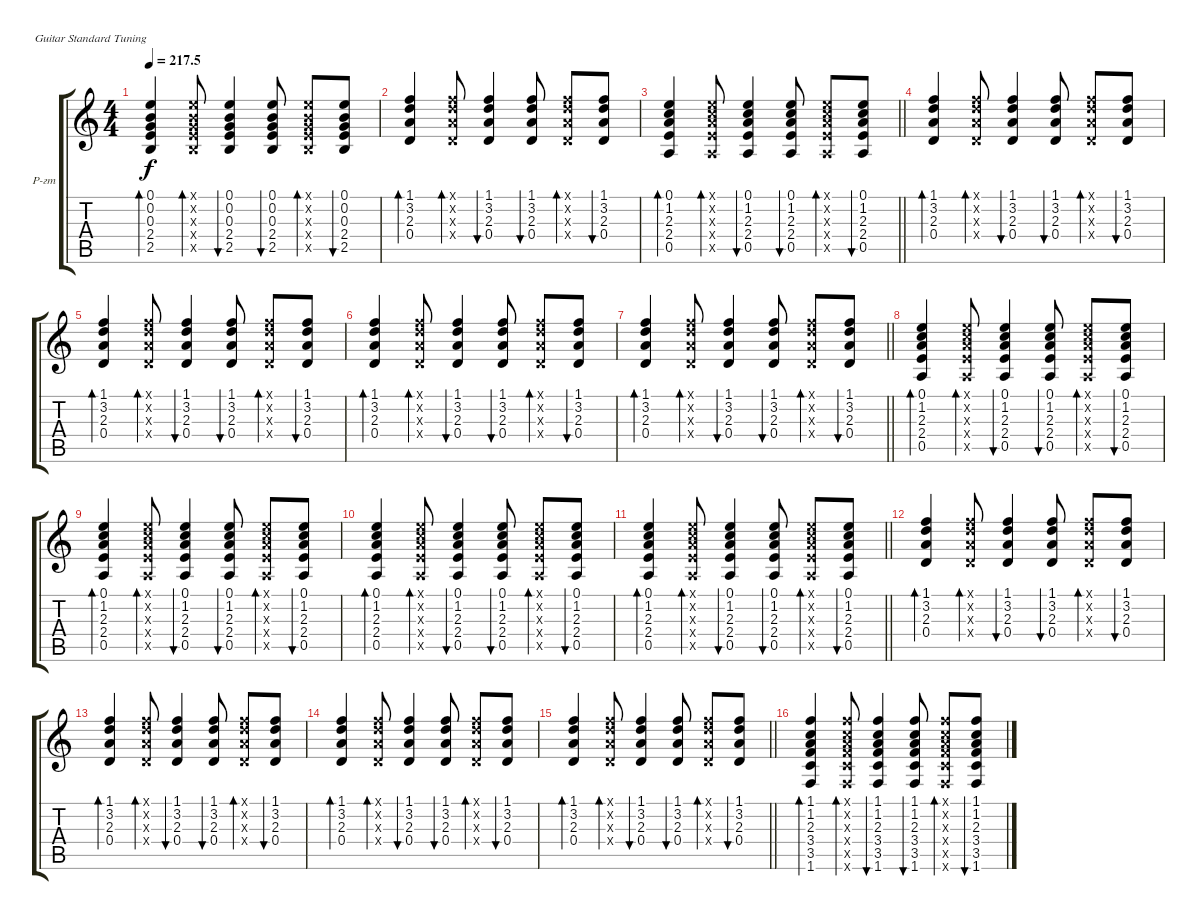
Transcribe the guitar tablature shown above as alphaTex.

\bracketExtendMode groupsimilarinstruments
\firstSystemTrackNameOrientation horizontal
\otherSystemsTrackNameOrientation horizontal
\track ("Гитара III" "Р-гт") {instrument acousticguitarsteel}
\staff {score tabs}
\tuning (E4 B3 G3 D3 A2 E2)
\ts (4 4)
\tempo
217.5
\accidentals auto
\clef g2
\ottava regular
\simile none
\ks c
(0.1 0.2 0.3 2.4 2.5).4{bd 60 dy f} (0.1{x} 0.2{x} 0.3{x} 2.4{x} 2.5{x}).8{bd 60} (0.1 0.2 0.3 2.4 2.5).4{bu 60} (0.1 0.2 0.3 2.4 2.5).8{bu 60} (0.1{x} 0.2{x} 0.3{x} 2.4{x} 2.5{x}).8{bd 60} (0.1 0.2 0.3 2.4 2.5).8{bu 60} |
(1.1 3.2 2.3 0.4).4{bd 60} (1.1{x} 3.2{x} 2.3{x} 0.4{x}).8{bd 60} (1.1 3.2 2.3 0.4).4{bu 60} (1.1 3.2 2.3 0.4).8{bu 60} (1.1{x} 3.2{x} 2.3{x} 0.4{x}).8{bd 60} (1.1 3.2 2.3 0.4).8{bu 60} |
\barLineRight lightlight
(0.1 1.2 2.3 2.4 0.5).4{bd 60} (0.1{x} 1.2{x} 2.3{x} 2.4{x} 0.5{x}).8{bd 60} (0.1 1.2 2.3 2.4 0.5).4{bu 60} (0.1 1.2 2.3 2.4 0.5).8{bu 60} (0.1{x} 1.2{x} 2.3{x} 2.4{x} 0.5{x}).8{bd 60} (0.1 1.2 2.3 2.4 0.5).8{bu 60} |
(1.1 3.2 2.3 0.4).4{bd 60} (1.1{x} 3.2{x} 2.3{x} 0.4{x}).8{bd 60} (1.1 3.2 2.3 0.4).4{bu 60} (1.1 3.2 2.3 0.4).8{bu 60} (1.1{x} 3.2{x} 2.3{x} 0.4{x}).8{bd 60} (1.1 3.2 2.3 0.4).8{bu 60} |
(1.1 3.2 2.3 0.4).4{bd 60} (1.1{x} 3.2{x} 2.3{x} 0.4{x}).8{bd 60} (1.1 3.2 2.3 0.4).4{bu 60} (1.1 3.2 2.3 0.4).8{bu 60} (1.1{x} 3.2{x} 2.3{x} 0.4{x}).8{bd 60} (1.1 3.2 2.3 0.4).8{bu 60} |
(1.1 3.2 2.3 0.4).4{bd 60} (1.1{x} 3.2{x} 2.3{x} 0.4{x}).8{bd 60} (1.1 3.2 2.3 0.4).4{bu 60} (1.1 3.2 2.3 0.4).8{bu 60} (1.1{x} 3.2{x} 2.3{x} 0.4{x}).8{bd 60} (1.1 3.2 2.3 0.4).8{bu 60} |
\barLineRight lightlight
(1.1 3.2 2.3 0.4).4{bd 60} (1.1{x} 3.2{x} 2.3{x} 0.4{x}).8{bd 60} (1.1 3.2 2.3 0.4).4{bu 60} (1.1 3.2 2.3 0.4).8{bu 60} (1.1{x} 3.2{x} 2.3{x} 0.4{x}).8{bd 60} (1.1 3.2 2.3 0.4).8{bu 60} |
(0.1 1.2 2.3 2.4 0.5).4{bd 60} (0.1{x} 1.2{x} 2.3{x} 2.4{x} 0.5{x}).8{bd 60} (0.1 1.2 2.3 2.4 0.5).4{bu 60} (0.1 1.2 2.3 2.4 0.5).8{bu 60} (0.1{x} 1.2{x} 2.3{x} 2.4{x} 0.5{x}).8{bd 60} (0.1 1.2 2.3 2.4 0.5).8{bu 60} |
(0.1 1.2 2.3 2.4 0.5).4{bd 60} (0.1{x} 1.2{x} 2.3{x} 2.4{x} 0.5{x}).8{bd 60} (0.1 1.2 2.3 2.4 0.5).4{bu 60} (0.1 1.2 2.3 2.4 0.5).8{bu 60} (0.1{x} 1.2{x} 2.3{x} 2.4{x} 0.5{x}).8{bd 60} (0.1 1.2 2.3 2.4 0.5).8{bu 60} |
(0.1 1.2 2.3 2.4 0.5).4{bd 60} (0.1{x} 1.2{x} 2.3{x} 2.4{x} 0.5{x}).8{bd 60} (0.1 1.2 2.3 2.4 0.5).4{bu 60} (0.1 1.2 2.3 2.4 0.5).8{bu 60} (0.1{x} 1.2{x} 2.3{x} 2.4{x} 0.5{x}).8{bd 60} (0.1 1.2 2.3 2.4 0.5).8{bu 60} |
\barLineRight lightlight
(0.1 1.2 2.3 2.4 0.5).4{bd 60} (0.1{x} 1.2{x} 2.3{x} 2.4{x} 0.5{x}).8{bd 60} (0.1 1.2 2.3 2.4 0.5).4{bu 60} (0.1 1.2 2.3 2.4 0.5).8{bu 60} (0.1{x} 1.2{x} 2.3{x} 2.4{x} 0.5{x}).8{bd 60} (0.1 1.2 2.3 2.4 0.5).8{bu 60} |
(1.1 3.2 2.3 0.4).4{bd 60} (1.1{x} 3.2{x} 2.3{x} 0.4{x}).8{bd 60} (1.1 3.2 2.3 0.4).4{bu 60} (1.1 3.2 2.3 0.4).8{bu 60} (1.1{x} 3.2{x} 2.3{x} 0.4{x}).8{bd 60} (1.1 3.2 2.3 0.4).8{bu 60} |
(1.1 3.2 2.3 0.4).4{bd 60} (1.1{x} 3.2{x} 2.3{x} 0.4{x}).8{bd 60} (1.1 3.2 2.3 0.4).4{bu 60} (1.1 3.2 2.3 0.4).8{bu 60} (1.1{x} 3.2{x} 2.3{x} 0.4{x}).8{bd 60} (1.1 3.2 2.3 0.4).8{bu 60} |
(1.1 3.2 2.3 0.4).4{bd 60} (1.1{x} 3.2{x} 2.3{x} 0.4{x}).8{bd 60} (1.1 3.2 2.3 0.4).4{bu 60} (1.1 3.2 2.3 0.4).8{bu 60} (1.1{x} 3.2{x} 2.3{x} 0.4{x}).8{bd 60} (1.1 3.2 2.3 0.4).8{bu 60} |
\barLineRight lightlight
(1.1 3.2 2.3 0.4).4{bd 60} (1.1{x} 3.2{x} 2.3{x} 0.4{x}).8{bd 60} (1.1 3.2 2.3 0.4).4{bu 60} (1.1 3.2 2.3 0.4).8{bu 60} (1.1{x} 3.2{x} 2.3{x} 0.4{x}).8{bd 60} (1.1 3.2 2.3 0.4).8{bu 60} |
(1.1 1.2 2.3 3.4 3.5 1.6).4{bd 60} (1.1{x} 1.2{x} 2.3{x} 3.4{x} 3.5{x} 1.6{x}).8{bd 60} (1.1 1.2 2.3 3.4 3.5 1.6).4{bu 60} (1.1 1.2 2.3 3.4 3.5 1.6).8{bu 60} (1.1{x} 1.2{x} 2.3{x} 3.4{x} 3.5{x} 1.6{x}).8{bd 60} (1.1 1.2 2.3 3.4 3.5 1.6).8{bu 60}
